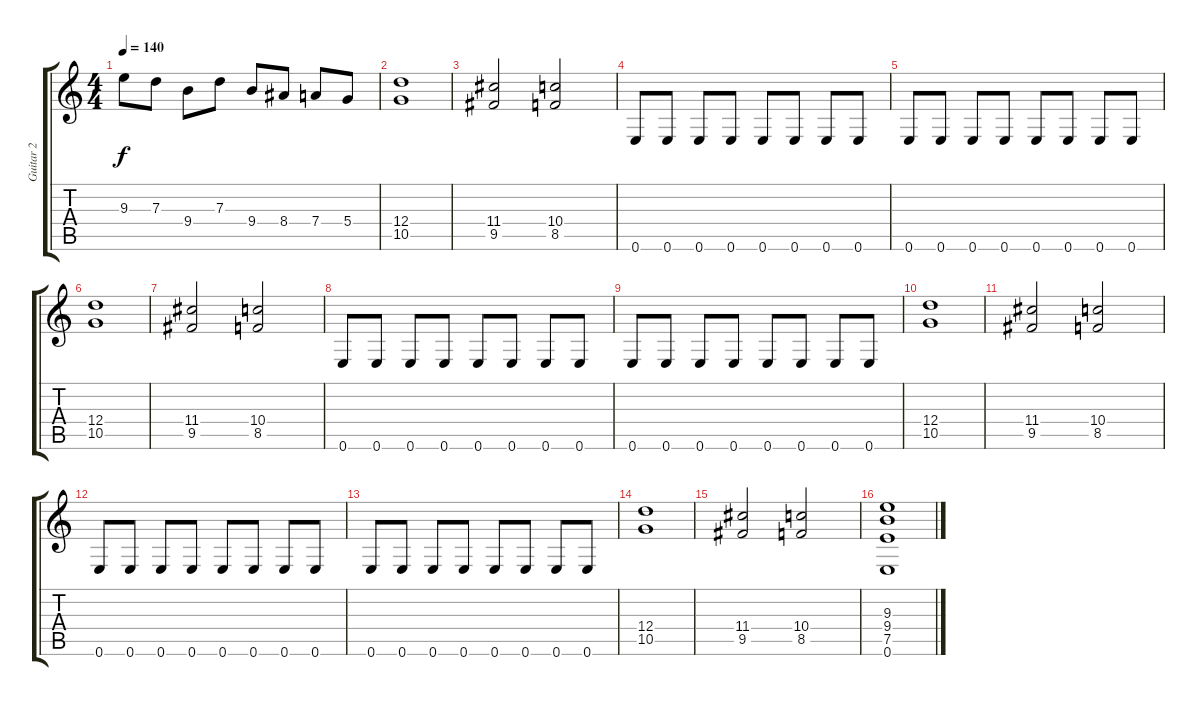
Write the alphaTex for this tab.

\track ("Guitar 2" "Guitar 2") {mute instrument overdrivenguitar}
\staff {score tabs}
\tuning (E4 B3 G3 D3 A2 E2) {hide}
\ts (4 4)
\tempo 140
\clef g2
\ks c
9.3.8{dy f} 7.3.8 9.4.8 7.3.8 9.4.8 8.4.8 7.4.8 5.4.8 |
(12.4 10.5).1 |
(11.4 9.5).2 (10.4 8.5).2 |
0.6.8 0.6.8 0.6.8 0.6.8 0.6.8 0.6.8 0.6.8 0.6.8 |
0.6.8 0.6.8 0.6.8 0.6.8 0.6.8 0.6.8 0.6.8 0.6.8 |
(12.4 10.5).1 |
(11.4 9.5).2 (10.4 8.5).2 |
0.6.8 0.6.8 0.6.8 0.6.8 0.6.8 0.6.8 0.6.8 0.6.8 |
0.6.8 0.6.8 0.6.8 0.6.8 0.6.8 0.6.8 0.6.8 0.6.8 |
(12.4 10.5).1 |
(11.4 9.5).2 (10.4 8.5).2 |
0.6.8 0.6.8 0.6.8 0.6.8 0.6.8 0.6.8 0.6.8 0.6.8 |
0.6.8 0.6.8 0.6.8 0.6.8 0.6.8 0.6.8 0.6.8 0.6.8 |
(12.4 10.5).1 |
(11.4 9.5).2 (10.4 8.5).2 |
(9.3 9.4 7.5 0.6).1
